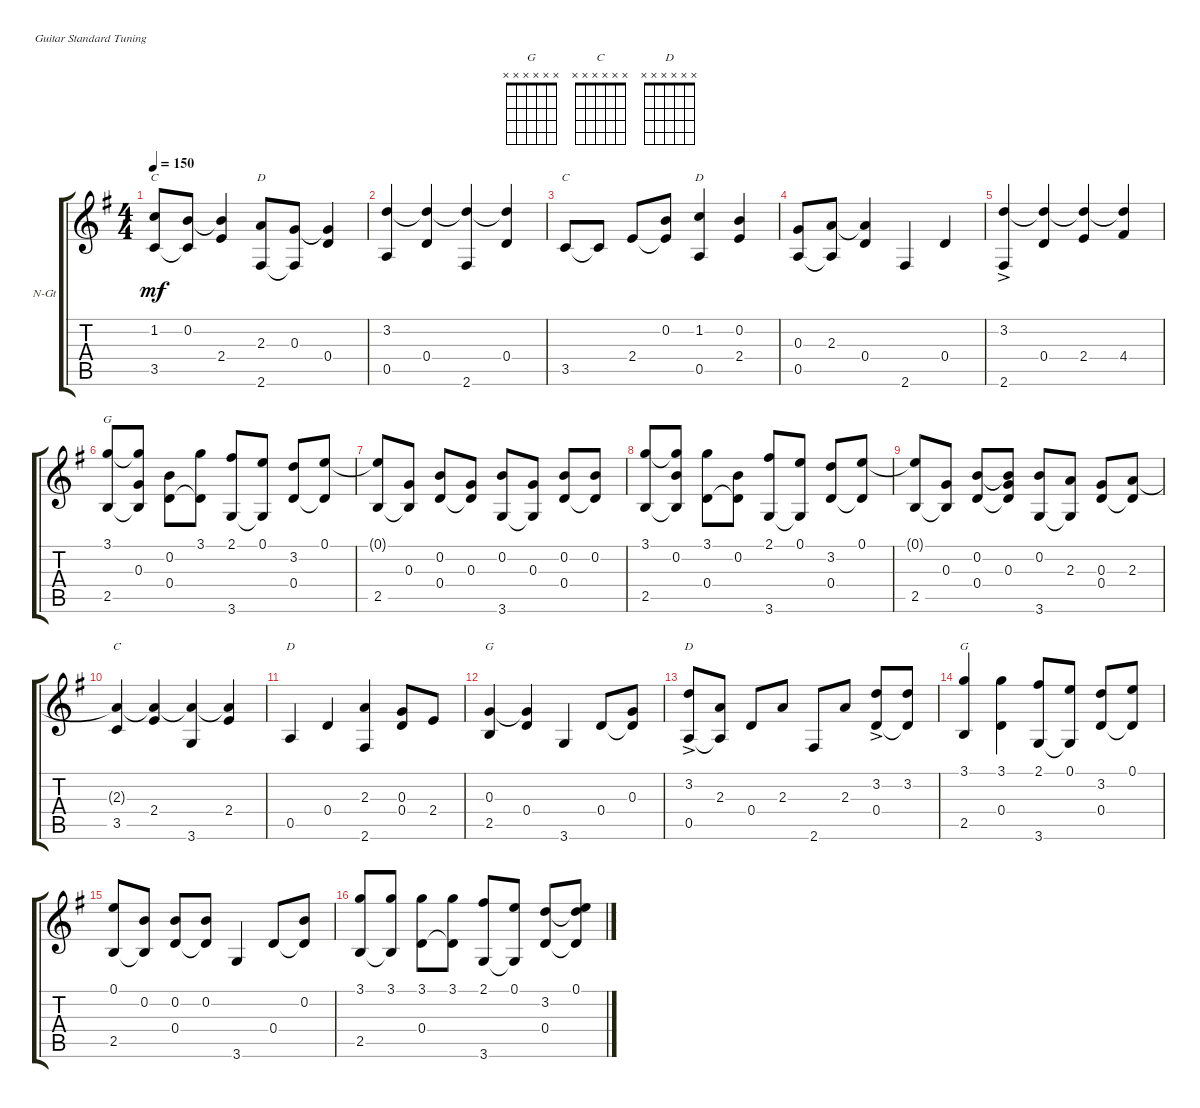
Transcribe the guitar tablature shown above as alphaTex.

\defaultSystemsLayout 4
\bracketExtendMode groupsimilarinstruments
\firstSystemTrackNameOrientation horizontal
\otherSystemsTrackNameOrientation horizontal
\track ("Nylon Guitar" "N-Gt") {instrument acousticguitarnylon}
\staff {score tabs}
\tuning (E4 B3 G3 D3 A2 E2)
\chord ("G" x x x x x x)
\chord ("C" x x x x x x)
\chord ("D" x x x x x x)
\ts (4 4)
\tempo 150
\clef g2
\ks g
(1.2 3.5).8{ch "C" dy mf} (0.2 3.5{t}).8 (0.2{t} 2.4).4 (2.3 2.6).8{ch "D"} (0.3 2.6{t}).8 (0.3{t} 0.4).4 |
(3.2 0.5).4 (0.4 3.2{t}).4 (2.6 3.2{t}).4 (0.4 3.2{t}).4 |
3.5.8{ch "C"} 3.5{t}.8 2.4.8 (0.2 2.4{t}).8 (1.2 0.5).4{ch "D"} (2.4 0.2).4 |
(0.3 0.5).8 (2.3 0.5{t}).8 (0.4 2.3{t}).4 2.6.4 0.4.4 |
(3.2{ac} 2.6).4 (0.4 3.2{t}).4 (2.4 3.2{t}).4 (4.4 3.2{t}).4 |
(3.1 2.5).8{ch "G"} (3.1{t} 0.3 2.5{t}).8 (0.4 0.2).8 (0.4{t} 3.1).8 (2.1 3.6).8 (0.1 3.6{t}).8 (3.2 0.4).8 (0.1 0.4{t}).8 |
(0.1{t} 2.5).8 (0.3 2.5{t}).8 (0.4 0.2).8 (0.4{t} 0.3).8 (0.2 3.6).8 (0.3 3.6{t}).8 (0.4 0.2).8 (0.2 0.4{t}).8 |
(3.1 2.5).8 (3.1{t} 0.2 2.5{t}).8 (0.4 3.1).8 (0.4{t} 0.2).8 (2.1 3.6).8 (0.1 3.6{t}).8 (3.2 0.4).8 (0.1 0.4{t}).8 |
(0.1{t} 2.5).8 (0.3 2.5{t}).8 (0.2 0.4).8 (0.2{t} 0.4{t} 0.3).8 (0.2 3.6).8 (2.3 3.6{t}).8 (0.3 0.4).8 (2.3 0.4{t}).8 |
(2.3{t} 3.5).4{ch "C"} (2.3{t} 2.4).4 (2.3{t} 3.6).4 (2.3{t} 2.4).4 |
0.5.4{ch "D"} 0.4.4 (2.3 2.6).4 (0.3 0.4).8 2.4.8 |
(0.3 2.5).4{ch "G"} (0.3{t} 0.4).4 3.6.4 0.4.8 (0.3 0.4{t}).8 |
(3.2{ac} 0.5).8{ch "D"} (2.3 0.5{t}).8 0.4.8 2.3.8 2.6.8 2.3.8 (0.4 3.2{ac}).8 (3.2 0.4{t}).8 |
(3.1 2.5).4{ch "G"} (3.1 0.4).4 (2.1 3.6).8 (0.1 3.6{t}).8 (3.2 0.4).8 (0.1 0.4{t}).8 |
(0.1 2.5).8 (0.2 2.5{t}).8 (0.4 0.2).8 (0.2 0.4{t}).8 3.6.4 0.4.8 (0.2 0.4{t}).8 |
(3.1 2.5).8 (3.1 2.5{t}).8 (3.1 0.4).8 (3.1 0.4{t}).8 (2.1 3.6).8 (0.1 3.6{t}).8 (0.4 3.2).8 (0.4{t} 0.1 3.2{t}).8
